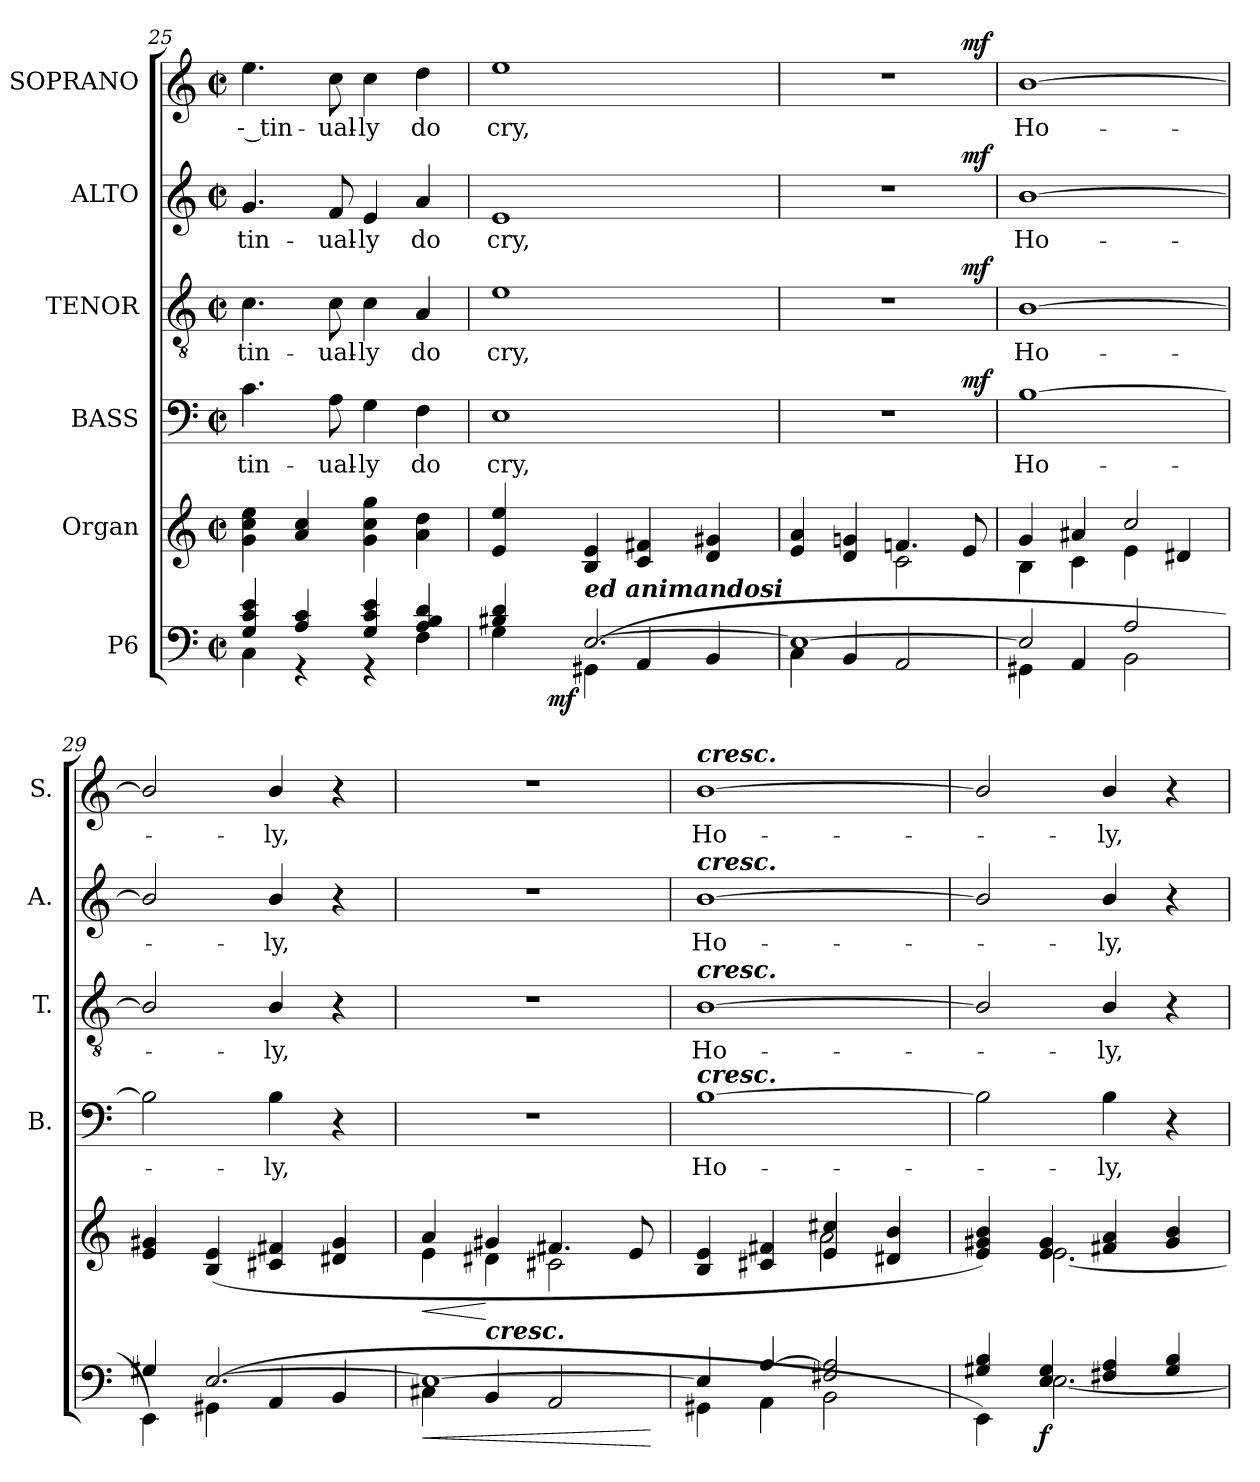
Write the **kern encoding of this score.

**kern	**dynam	**kern	**dynam	**kern	**text	**dynam	**kern	**text	**dynam	**kern	**text	**dynam	**kern	**text	**dynam
*part6	*part6	*part5	*part5	*part4	*part4	*part4	*part3	*part3	*part3	*part2	*part2	*part2	*part1	*part1	*part1
*staff6	*staff6	*staff5	*staff5	*staff4	*staff4	*staff4	*staff3	*staff3	*staff3	*staff2	*staff2	*staff2	*staff1	*staff1	*staff1
*I"P6	*	*I"Organ	*	*I"BASS	*	*	*I"TENOR	*	*	*I"ALTO	*	*	*I"SOPRANO	*	*
*	*	*	*	*I'B.	*	*	*I'T.	*	*	*I'A.	*	*	*I'S.	*	*
!!LO:LB:g=z
*clefF4	*	*clefG2	*	*clefF4	*	*	*clefGv2	*	*	*clefG2	*	*	*clefG2	*	*
*	*	*	*	*	*	*	*ITrd7c12	*	*	*	*	*	*	*	*
*k[]	*	*k[]	*	*k[]	*	*	*k[]	*	*	*k[]	*	*	*k[]	*	*
*C:	*	*C:	*	*C:	*	*	*C:	*	*	*C:	*	*	*C:	*	*
*M2/2	*	*M2/2	*	*M2/2	*	*	*M2/2	*	*	*M2/2	*	*	*M2/2	*	*
*met(c|)	*	*met(c|)	*	*met(c|)	*	*	*met(c|)	*	*	*met(c|)	*	*	*met(c|)	*	*
=25	=25	=25	=25	=25	=25	=25	=25	=25	=25	=25	=25	=25	=25	=25	=25
*^	*	*	*	*	*	*	*	*	*	*	*	*	*	*	*
!	!	!	!	!	!	!LO:LY:b:color=#000000	!	!	!	!	!	!	!	!	!	!
!	!	!	!	!	!	!	!	!	!LO:LY:b:color=#000000	!	!	!	!	!	!	!
!	!	!	!	!	!	!	!	!	!	!	!	!LO:LY:b:color=#000000	!	!	!	!
!	!	!	!	!	!	!	!	!	!	!	!	!	!	!	!LO:LY:b:color=#000000	!
4Gi/ 4ci 4ei	4Ci\	.	4gi\ 4cci 4eei	.	4.ci\	- tin-	.	4.Ci\	- tin-	.	4.gi/	- tin-	.	4.eei\	-- tin-	.
4Ai/ 4ci	4r	.	4ai/ 4cci	.	.	.	.	.	.	.	.	.	.	.	.	.
!	!	!	!	!	!	!LO:LY:b:color=#000000	!	!	!	!	!	!	!	!	!	!
!	!	!	!	!	!	!	!	!	!LO:LY:b:color=#000000	!	!	!	!	!	!	!
!	!	!	!	!	!	!	!	!	!	!	!	!LO:LY:b:color=#000000	!	!	!	!
!	!	!	!	!	!	!	!	!	!	!	!	!	!	!	!LO:LY:b:color=#000000	!
.	.	.	.	.	8Ai\	-ual-	.	8Ci\	-ual-	.	8fi/	-ual-	.	8cci\	-ual-	.
!	!	!	!	!	!	!LO:LY:b:color=#000000	!	!	!	!	!	!	!	!	!	!
!	!	!	!	!	!	!	!	!	!LO:LY:b:color=#000000	!	!	!	!	!	!	!
!	!	!	!	!	!	!	!	!	!	!	!	!LO:LY:b:color=#000000	!	!	!	!
!	!	!	!	!	!	!	!	!	!	!	!	!	!	!	!LO:LY:b:color=#000000	!
4Gi/ 4ci 4ei	4r	.	4gi\ 4cci 4ggi	.	4Gi\	-ly	.	4Ci\	-ly	.	4ei/	-ly	.	4cci\	-ly	.
!	!	!	!	!	!	!LO:LY:b:color=#000000	!	!	!	!	!	!	!	!	!	!
!	!	!	!	!	!	!	!	!	!LO:LY:b:color=#000000	!	!	!	!	!	!	!
!	!	!	!	!	!	!	!	!	!	!	!	!LO:LY:b:color=#000000	!	!	!	!
!	!	!	!	!	!	!	!	!	!	!	!	!	!	!	!LO:LY:b:color=#000000	!
4Ai/ 4Bi 4di	4Fi\	.	4ai\ 4ddi	.	4Fi\	do	.	4AAi/	do	.	4ai/	do	.	4ddi\	do	.
=26	=26	=26	=26	=26	=26	=26	=26	=26	=26	=26	=26	=26	=26	=26	=26	=26
!	!	!	!	!	!	!LO:LY:b:color=#000000	!	!	!	!	!	!	!	!	!	!
!	!	!	!	!	!	!	!	!	!LO:LY:b:color=#000000	!	!	!	!	!	!	!
!	!	!	!	!	!	!	!	!	!	!	!	!LO:LY:b:color=#000000	!	!	!	!
!	!	!	!	!	!	!	!	!	!	!	!	!	!	!	!LO:LY:b:color=#000000	!
*	*^	*	*	*	*	*	*	*	*	*	*	*	*	*	*	*
4B#Xi/ 4di	4Gi\	16ryy	.	4ei/ 4eei	.	1Ei	cry,	.	1Ei	cry,	.	1ei	cry,	.	1eei	cry,	.
.	.	32ryy	.	.	.	.	.	.	.	.	.	.	.	.	.	.	.
.	.	64ryy	.	.	.	.	.	.	.	.	.	.	.	.	.	.	.
.	.	128ryy	.	.	.	.	.	.	.	.	.	.	.	.	.	.	.
.	.	512.ryy	.	.	.	.	.	.	.	.	.	.	.	.	.	.	.
.	.	2ryy	mf	.	.	.	.	.	.	.	.	.	.	.	.	.	.
!LO:TX:a:Bi:t=ed  animandosi	!	!	!	!	!	!	!	!	!	!	!	!	!	!	!	!	!
[2.Ei/	(4GG#Xi\	.	.	4Bi/ 4ei	.	.	.	.	.	.	.	.	.	.	.	.	.
.	4AAi/	.	.	4ci/ 4f#Xi	.	.	.	.	.	.	.	.	.	.	.	.	.
.	.	4ryy	.	.	.	.	.	.	.	.	.	.	.	.	.	.	.
.	4BBi/	.	.	4di/ 4g#Xi	.	.	.	.	.	.	.	.	.	.	.	.	.
.	.	8ryy	.	.	.	.	.	.	.	.	.	.	.	.	.	.	.
.	.	256ryy	.	.	.	.	.	.	.	.	.	.	.	.	.	.	.
.	.	1024ryy	.	.	.	.	.	.	.	.	.	.	.	.	.	.	.
*	*v	*v	*	*	*	*	*	*	*	*	*	*	*	*	*	*	*
=27	=27	=27	=27	=27	=27	=27	=27	=27	=27	=27	=27	=27	=27	=27	=27	=27
*	*	*	*^	*	*^	*	*	*^	*	*	*^	*	*	*^	*	*
1Ei_	4Ci\	.	4ei/ 4ai	2ryy	.	1r	2..ryy	.	.	1r	2..ryy	.	.	1r	2..ryy	.	.	1r	2..ryy	.	.
.	4BBi/	.	4di/ 4gni	.	.	.	.	.	.	.	.	.	.	.	.	.	.	.	.	.	.
.	2AAi/	.	4.fni/	2ci\	.	.	.	.	.	.	.	.	.	.	.	.	.	.	.	.	.
.	.	.	8ei/	.	.	.	8ryy	.	mf	.	8ryy	.	mf	.	8ryy	.	mf	.	8ryy	.	mf
*	*	*	*	*	*	*v	*v	*	*	*	*	*	*	*v	*v	*	*	*v	*v	*	*
*	*	*	*	*	*	*	*	*	*v	*v	*	*	*	*	*	*	*	*
=28	=28	=28	=28	=28	=28	=28	=28	=28	=28	=28	=28	=28	=28	=28	=28	=28	=28
*	*	*	*	*	*	*^	*	*	*^	*	*	*^	*	*	*^	*	*
!	!	!	!	!	!	!	!	!LO:LY:b:color=#000000	!	!	!	!	!	!	!	!	!	!	!	!	!
*	*	*	*	*	*	*v	*v	*	*	*	*	*	*	*v	*v	*	*	*v	*v	*	*
*	*	*	*	*	*	*	*	*	*v	*v	*	*	*	*	*	*	*	*
*	*	*	*	*	*	*^	*	*	*^	*	*	*^	*	*	*^	*	*
!	!	!	!	!	!	!	!	!	!	!	!	!LO:LY:b:color=#000000	!	!	!	!	!	!	!	!	!
*	*	*	*	*	*	*v	*v	*	*	*	*	*	*	*v	*v	*	*	*v	*v	*	*
*	*	*	*	*	*	*	*	*	*v	*v	*	*	*	*	*	*	*	*
*	*	*	*	*	*	*^	*	*	*^	*	*	*^	*	*	*^	*	*
!	!	!	!	!	!	!	!	!	!	!	!	!	!	!	!	!LO:LY:b:color=#000000	!	!	!	!	!
*	*	*	*	*	*	*v	*v	*	*	*	*	*	*	*v	*v	*	*	*v	*v	*	*
*	*	*	*	*	*	*	*	*	*v	*v	*	*	*	*	*	*	*	*
*	*	*	*	*	*	*^	*	*	*^	*	*	*^	*	*	*^	*	*
!	!	!	!	!	!	!	!	!	!	!	!	!	!	!	!	!	!	!	!	!LO:LY:b:color=#000000	!
*	*	*	*	*	*	*v	*v	*	*	*	*	*	*	*v	*v	*	*	*v	*v	*	*
*	*	*	*	*	*	*	*	*	*v	*v	*	*	*	*	*	*	*	*
2Ei/]	4GG#Xi\	.	4gi/	4Bi\	.	[1Bi	Ho-	.	[1BBi	Ho-	.	[1bi	Ho-	.	[1bi	Ho-	.
.	4AAi/	.	4a#Xi/	4ci\	.	.	.	.	.	.	.	.	.	.	.	.	.
2Ai/	2BBi\	.	2cci/	4ei\	.	.	.	.	.	.	.	.	.	.	.	.	.
.	.	.	.	4d#Xi/	.	.	.	.	.	.	.	.	.	.	.	.	.
*	*	*	*v	*v	*	*	*	*	*	*	*	*	*	*	*	*	*
=29	=29	=29	=29	=29	=29	=29	=29	=29	=29	=29	=29	=29	=29	=29	=29	=29
4G#Xi/	4EEi\)	.	4ei/ 4g#Xi	.	2Bi\]	.	.	2BBi/]	.	.	2bi/]	.	.	2bi/]	.	.
[2.Ei/	(4GG#Xi\	.	(4Bi/ 4ei	.	.	.	.	.	.	.	.	.	.	.	.	.
!	!	!	!	!	!	!LO:LY:b:color=#000000	!	!	!	!	!	!	!	!	!	!
!	!	!	!	!	!	!	!	!	!LO:LY:b:color=#000000	!	!	!	!	!	!	!
!	!	!	!	!	!	!	!	!	!	!	!	!LO:LY:b:color=#000000	!	!	!	!
!	!	!	!	!	!	!	!	!	!	!	!	!	!	!	!LO:LY:b:color=#000000	!
.	4AAi/	.	4c#Xi/ 4f#Xi	.	4Bi\	-ly,	.	4BBi/	-ly,	.	4bi/	-ly,	.	4bi/	-ly,	.
.	4BBi/	.	4d#Xi/ 4g#i	.	4r	.	.	4r	.	.	4r	.	.	4r	.	.
!!LO:PB:g=z
=30	=30	=30	=30	=30	=30	=30	=30	=30	=30	=30	=30	=30	=30	=30	=30	=30
!	!	!LO:HP:b	!	!LO:HP:b	!	!	!	!	!	!	!	!	!	!	!	!
*	*	*	*^	*	*	*	*	*	*	*	*	*	*	*	*	*
1Ei_	4C#Xi\	<	4ai/	4ei\	<	1r	.	.	1r	.	.	1r	.	.	1r	.	.
!	!LO:TX:a:Bi:t=cresc.	!	!	!	!	!	!	!	!	!	!	!	!	!	!	!	!
.	4BBi/	.	4g#Xi/	4d#Xi\	[	.	.	.	.	.	.	.	.	.	.	.	.
.	2AAi/	.	4.f#Xi/	2c#Xi\	.	.	.	.	.	.	.	.	.	.	.	.	.
.	.	.	8ei/	.	.	.	.	.	.	.	.	.	.	.	.	.	.
*v	*v	*	*	*	*	*	*	*	*	*	*	*	*	*	*	*	*
*	*	*v	*v	*	*	*	*	*	*	*	*	*	*	*	*	*
.	[	.	.	.	.	.	.	.	.	.	.	.	.	.	.
=31	=31	=31	=31	=31	=31	=31	=31	=31	=31	=31	=31	=31	=31	=31	=31
*^	*	*^	*	*	*	*	*	*	*	*	*	*	*	*	*
!	!	!	!	!	!	!	!LO:LY:b:color=#000000	!	!	!	!	!	!	!	!	!	!
!	!	!	!	!	!	!	!	!	!	!LO:LY:b:color=#000000	!	!	!	!	!	!	!
!	!	!	!	!	!	!	!	!	!	!	!	!	!LO:LY:b:color=#000000	!	!	!	!
!	!	!	!	!	!	!	!	!	!	!	!	!	!	!	!LO:TX:a:Bi:t=cresc.	!	!
!	!	!	!	!	!	!	!	!	!	!	!	!LO:TX:a:Bi:t=cresc.	!	!	!	!	!
!	!	!	!	!	!	!	!	!	!LO:TX:a:Bi:t=cresc.	!	!	!	!	!	!	!	!
!	!	!	!	!	!	!LO:TX:a:Bi:t=cresc.	!	!	!	!	!	!	!	!	!	!	!
!	!	!	!	!	!	!	!	!	!	!	!	!	!	!	!	!LO:LY:b:color=#000000	!
4Ei/]	4GG#Xi\	.	4Bi/ 4ei	2ryy	.	[1Bi	Ho-	.	[1BBi	Ho-	.	[1bi	Ho-	.	[1bi	Ho-	.
[4Ai/	4AAi\	.	4c#Xi/ 4f#Xi	.	.	.	.	.	.	.	.	.	.	.	.	.	.
2F#Xi/ 2Ai]	2BBi\	.	4ei/ 4cc#Xi	2ai\	.	.	.	.	.	.	.	.	.	.	.	.	.
.	.	.	4d#Xi/ 4bi	.	.	.	.	.	.	.	.	.	.	.	.	.	.
=32	=32	=32	=32	=32	=32	=32	=32	=32	=32	=32	=32	=32	=32	=32	=32	=32	=32
4G#Xi/ 4Bi	4EEi\)	.	4ei/ 4g#Xi 4bi)	4ryy	.	2Bi\]	.	.	2BBi/]	.	.	2bi/]	.	.	2bi/]	.	.
4Ei/ 4G#i	[2.Ei\	f	4ei/ 4g#i	[2.ei\	.	.	.	.	.	.	.	.	.	.	.	.	.
!	!	!	!	!	!	!	!LO:LY:b:color=#000000	!	!	!	!	!	!	!	!	!	!
!	!	!	!	!	!	!	!	!	!	!LO:LY:b:color=#000000	!	!	!	!	!	!	!
!	!	!	!	!	!	!	!	!	!	!	!	!	!LO:LY:b:color=#000000	!	!	!	!
!	!	!	!	!	!	!	!	!	!	!	!	!	!	!	!	!LO:LY:b:color=#000000	!
4F#Xi/ 4Ai	.	.	4f#Xi/ 4ai	.	.	4Bi\	-ly,	.	4BBi/	-ly,	.	4bi/	-ly,	.	4bi/	-ly,	.
4G#i/ 4Bi	.	.	4g#i/ 4bi	.	.	4r	.	.	4r	.	.	4r	.	.	4r	.	.
*v	*v	*	*	*	*	*	*	*	*	*	*	*	*	*	*	*	*
*	*	*v	*v	*	*	*	*	*	*	*	*	*	*	*	*	*
=	=	=	=	=	=	=	=	=	=	=	=	=	=	=	=
*-	*-	*-	*-	*-	*-	*-	*-	*-	*-	*-	*-	*-	*-	*-	*-
